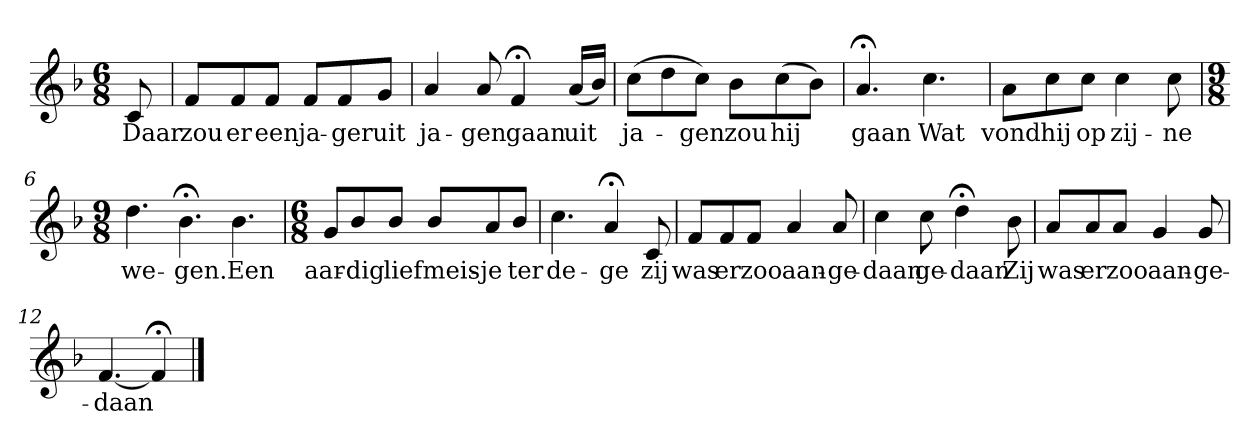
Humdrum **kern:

**kern	**text
*part1	*part1
*staff1	*staff1
*k[b-]	*
*F:	*
*M6/8	*
*MM120	*
=	=
8c	Daar
=1	=1
8fL	zou
8f	er
8fJ	een
8fL	ja-
8f	-ger
8gJ	uit
=2	=2
4a	ja-
8a	-gen
4f;<	gaan
(16aLL	uit
16b-JJ)	.
=3	=3
(8ccL	ja-
8dd	.
8ccJ)	-gen
8b-L	zou
(8cc	hij
8b-J)	.
=4	=4
4.a;<	gaan
4.cc	Wat
=5	=5
8aL	vond
8cc	hij
8ccJ	op
4cc	zij-
8cc	-ne
=6	=6
*M9/8	*
4.dd	we-
4.b-;<	-gen.
4.b-	Een
=7	=7
*M6/8	*
8gL	aar-
8b-	-dig
8b-J	lief
8b-L	meis-
8a	-je
8b-J	ter
=8	=8
4.cc	de-
4a;<	-ge
8c	zij
=9	=9
8fL	was
8f	er
8fJ	zoo
4a	aan-
8a	-ge-
=10	=10
4cc	-daan
8cc	ge-
4dd;<	-daan
8b-	Zij
=11	=11
8aL	was
8a	er
8aJ	zoo
4g	aan-
8g	-ge-
=12	=12
[4.f	-daan
4f;<]	.
==	==
*-	*-
